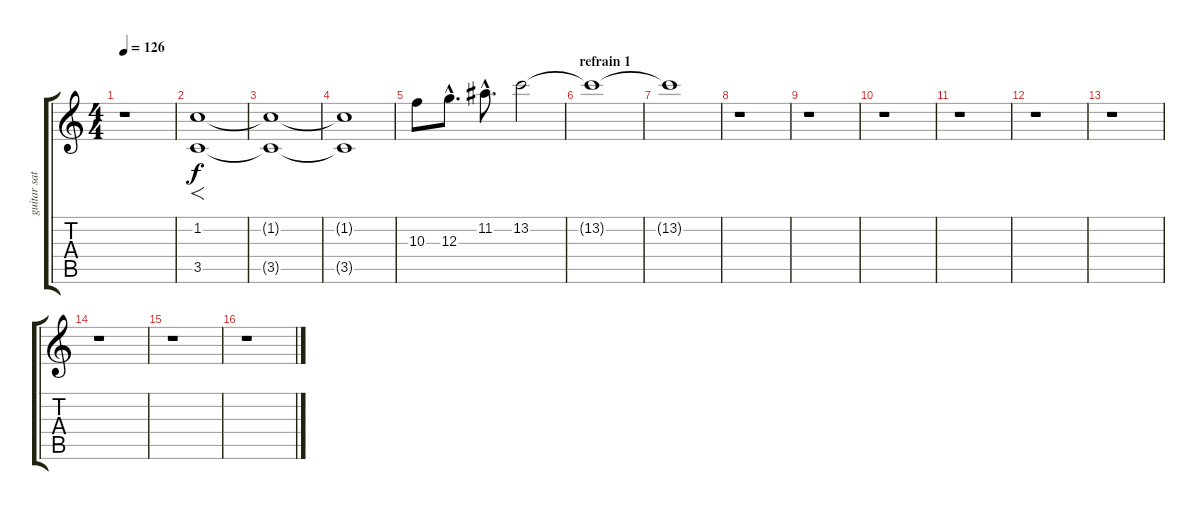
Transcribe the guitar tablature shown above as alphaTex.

\track ("guitar sat" "guitar sat") {instrument overdrivenguitar}
\staff {score tabs}
\tuning (E4 B3 G3 D3 A2 E2) {hide}
\ts (4 4)
\tempo 126
\clef g2
\ks c
r.1{dy f} |
(1.2 3.5).1{f} |
(1.2{t} 3.5{t}).1 |
(1.2{t} 3.5{t}).1 |
10.3.8 12.3{hac}.8{d} 11.2{hac}.8{d} 13.2.2 |
\section ("" "refrain 1")
13.2{t}.1 |
13.2{t}.1 |
r.1 |
r.1 |
r.1 |
r.1 |
r.1 |
r.1 |
r.1 |
r.1 |
r.1
